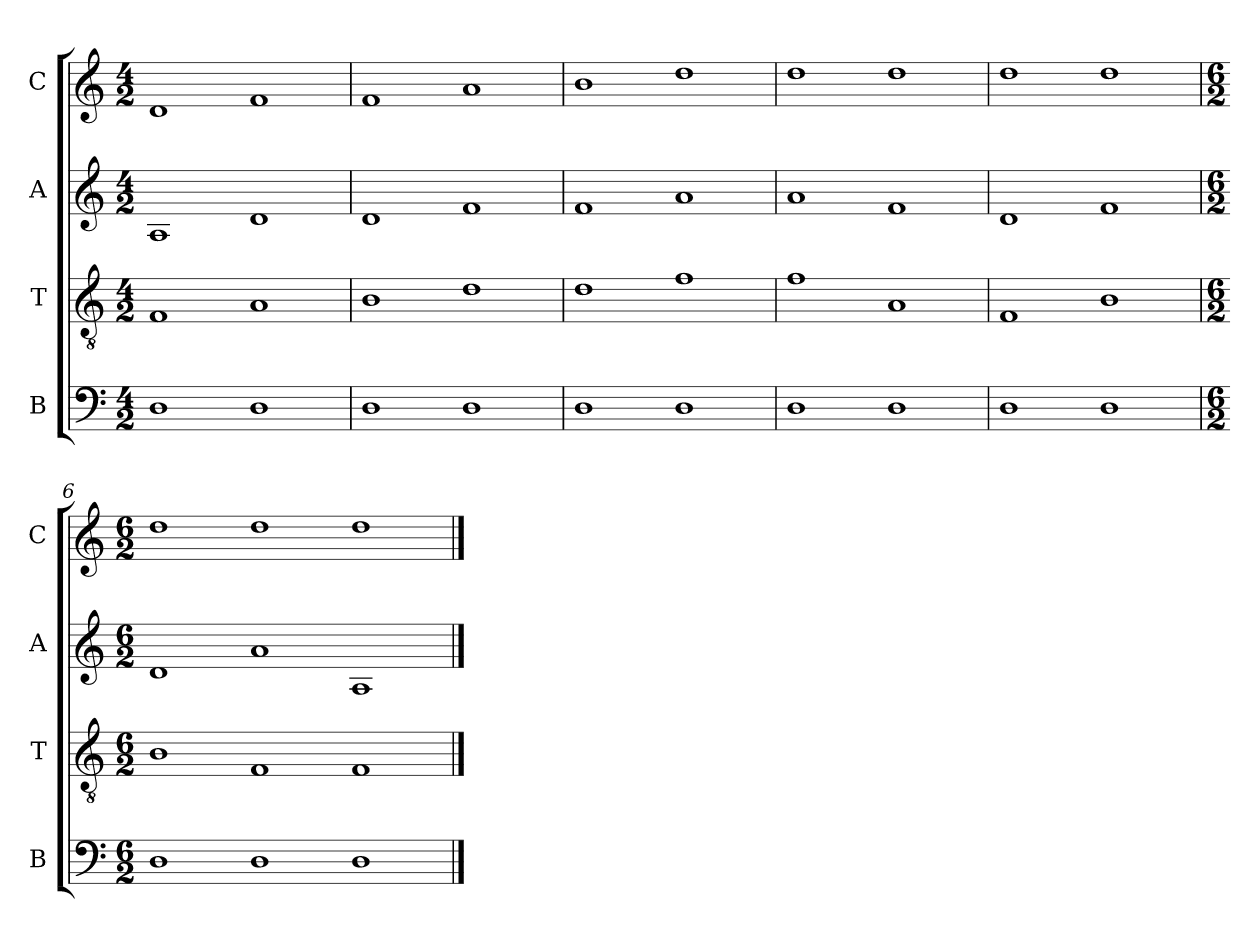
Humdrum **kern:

**kern	**kern	**kern	**kern
*part4	*part3	*part2	*part1
*staff4	*staff3	*staff2	*staff1
*I"B	*I"T	*I"A	*I"C
*I'B	*I'T	*I'A	*I'C
!!LO:PB:g=z
*clefF4	*clefGv2	*clefG2	*clefG2
*	*ITrd7c12	*	*
*k[]	*k[]	*k[]	*k[]
*C:	*C:	*C:	*C:
*M4/2	*M4/2	*M4/2	*M4/2
=1	=1	=1	=1
1Di	1FFi	1Ai	1di
1Di	1AAi	1di	1fi
=2	=2	=2	=2
1Di	1BBi	1di	1fi
1Di	1Di	1fi	1ai
=3	=3	=3	=3
1Di	1Di	1fi	1bi
1Di	1Fi	1ai	1ddi
!!LO:LB:g=z
=4	=4	=4	=4
1Di	1Fi	1ai	1ddi
1Di	1AAi	1fi	1ddi
=5	=5	=5	=5
1Di	1FFi	1di	1ddi
1Di	1BBi	1fi	1ddi
=6	=6	=6	=6
*M6/2	*M6/2	*M6/2	*M6/2
1Di	1BBi	1di	1ddi
1Di	1FFi	1ai	1ddi
1Di	1FFi	1Ai	1ddi
==	==	==	==
*-	*-	*-	*-
